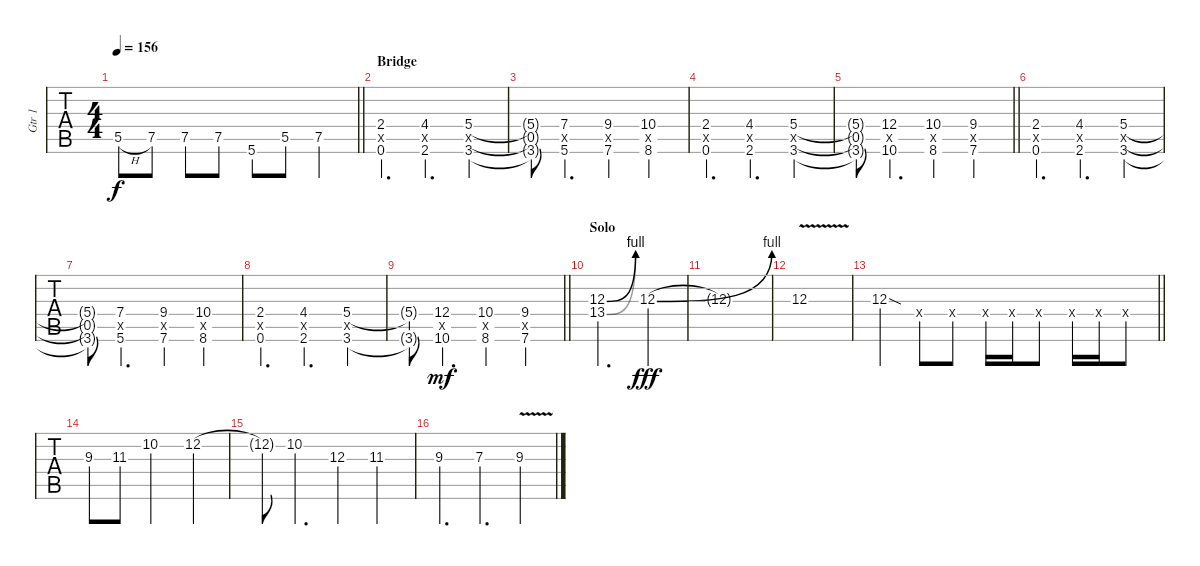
\track ("Gtr 1" "Gtr 1") {instrument distortionguitar}
\staff {tabs}
\tuning (E4 B3 G3 D3 A2 E2) {hide}
\ts (4 4)
\tempo 156
\clef g2
\barLineRight lightlight
\ks c
5.5{h}.8{dy f} 7.5.8 7.5.8 7.5.8 5.6.8 5.5.8 7.5.4 |
\section ("" "Bridge")
(2.4 0.5{x} 0.6).4{d} (4.4 0.5{x} 2.6).4{d} (5.4 0.5{x} 3.6).4 |
(5.4{t} 0.5{t} 3.6{t}).8 (7.4 0.5{x} 5.6).4{d} (9.4 0.5{x} 7.6).4 (10.4 0.5{x} 8.6).4 |
(2.4 0.5{x} 0.6).4{d} (4.4 0.5{x} 2.6).4{d} (5.4 0.5{x} 3.6).4 |
\barLineRight lightlight
(5.4{t} 0.5{t} 3.6{t}).8 (12.4 0.5{x} 10.6).4{d} (10.4 0.5{x} 8.6).4 (9.4 0.5{x} 7.6).4 |
(2.4 0.5{x} 0.6).4{d} (4.4 0.5{x} 2.6).4{d} (5.4 0.5{x} 3.6).4 |
(5.4{t} 0.5{t} 3.6{t}).8 (7.4 0.5{x} 5.6).4{d} (9.4 0.5{x} 7.6).4 (10.4 0.5{x} 8.6).4 |
(2.4 0.5{x} 0.6).4{d} (4.4 0.5{x} 2.6).4{d} (5.4 0.5{x} 3.6).4 |
\barLineRight lightlight
(5.4{t} 3.6{t}).8 (12.4 12.5{x} 10.6).4{d dy mf} (10.4 10.5{x} 8.6).4 (9.4 9.5{x} 7.6).4 |
\section ("" "Solo")
(12.3{be (bend 0 0 60 4)} 13.4{be (bend 0 0 60 4)}).2{d} 12.3{be (bend 0 0 60 4)}.4{dy fff} |
12.3{t}.1 |
12.3{v}.1 |
\barLineRight lightlight
12.3{sod}.4 0.4{x}.8 0.4{x}.8 0.4{x}.16 0.4{x}.16 0.4{x}.8 0.4{x}.16 0.4{x}.16 0.4{x}.8 |
9.3.8 11.3.8 10.2.2 12.2.4 |
12.2{t}.8 10.2.4{d} 12.3.4 11.3.4 |
9.3.4{d} 7.3.4{d} 9.3{v}.4
